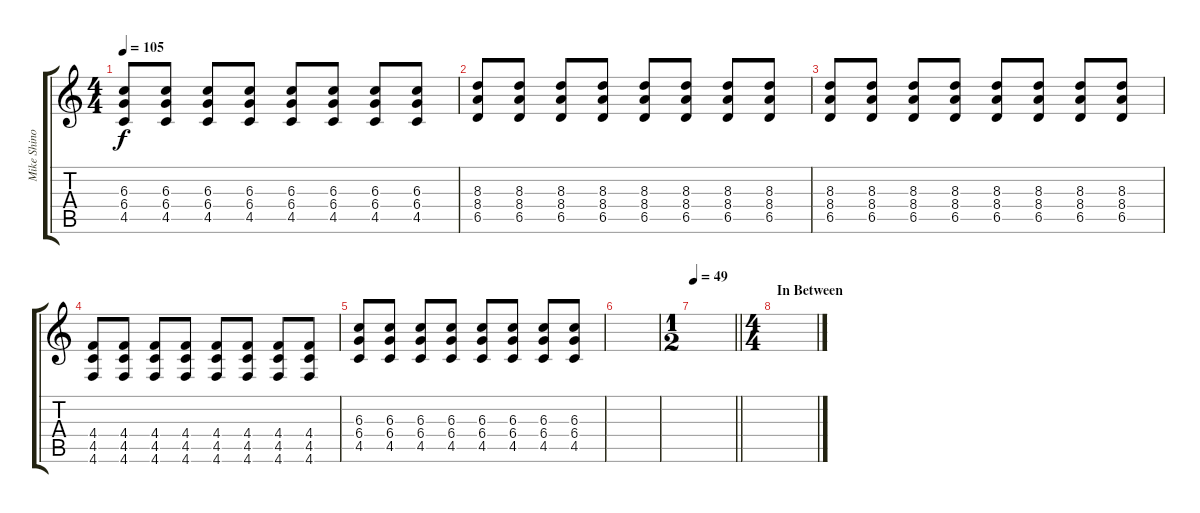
\track ("Mike Shinoda [Gtr.1]" "Mike Shino") {instrument overdrivenguitar}
\staff {score tabs}
\tuning (Eb4 Bb3 Gb3 Db3 Ab2 Db2) {hide}
\ts (4 4)
\tempo 105
\clef g2
\ks c
(6.3 6.4 4.5).8{dy f} (6.3 6.4 4.5).8 (6.3 6.4 4.5).8 (6.3 6.4 4.5).8 (6.3 6.4 4.5).8 (6.3 6.4 4.5).8 (6.3 6.4 4.5).8 (6.3 6.4 4.5).8 |
(8.3 8.4 6.5).8 (8.3 8.4 6.5).8 (8.3 8.4 6.5).8 (8.3 8.4 6.5).8 (8.3 8.4 6.5).8 (8.3 8.4 6.5).8 (8.3 8.4 6.5).8 (8.3 8.4 6.5).8 |
(8.3 8.4 6.5).8 (8.3 8.4 6.5).8 (8.3 8.4 6.5).8 (8.3 8.4 6.5).8 (8.3 8.4 6.5).8 (8.3 8.4 6.5).8 (8.3 8.4 6.5).8 (8.3 8.4 6.5).8 |
(4.4 4.5 4.6).8 (4.4 4.5 4.6).8 (4.4 4.5 4.6).8 (4.4 4.5 4.6).8 (4.4 4.5 4.6).8 (4.4 4.5 4.6).8 (4.4 4.5 4.6).8 (4.4 4.5 4.6).8 |
(6.3 6.4 4.5).8 (6.3 6.4 4.5).8 (6.3 6.4 4.5).8 (6.3 6.4 4.5).8 (6.3 6.4 4.5).8 (6.3 6.4 4.5).8 (6.3 6.4 4.5).8 (6.3 6.4 4.5).8 |
|
\ts (1 2)
\tempo 49
\barLineRight lightlight
|
\ts (4 4)
\section ("" "In Between")
